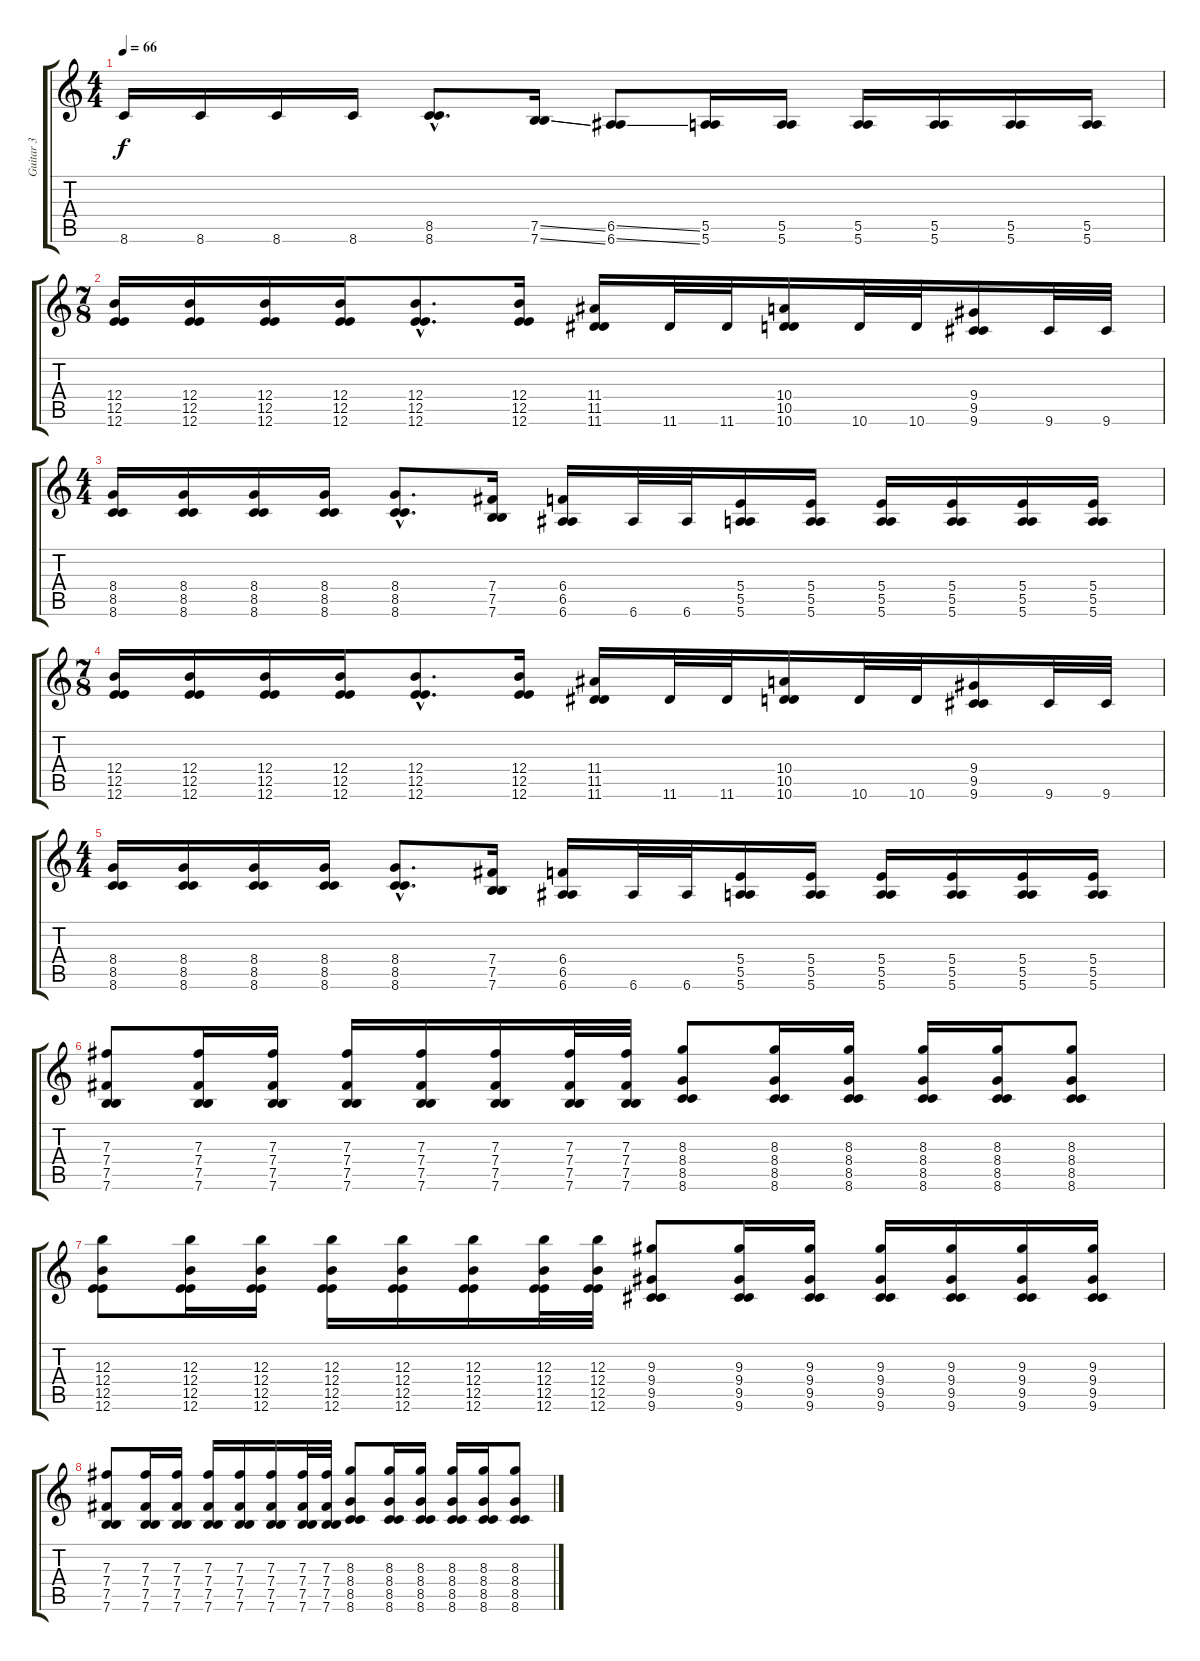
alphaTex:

\track ("Guitar 3" "Guitar 3") {instrument overdrivenguitar}
\staff {score tabs}
\tuning (B3 B3 B3 B2 E2 E2) {hide}
\ts (4 4)
\tempo 66
\clef g2
\ks c
8.6.16{dy f volume 13} 8.6.16 8.6.16 8.6.16 (8.5{hac} 8.6{hac}).8{d} (7.5{ss} 7.6{ss}).16 (6.5{ss} 6.6{ss}).8 (5.5 5.6).16 (5.5 5.6).16 (5.5 5.6).16 (5.5 5.6).16 (5.5 5.6).16 (5.5 5.6).16 |
\ts (7 8)
(12.4 12.5 12.6).16 (12.4 12.5 12.6).16 (12.4 12.5 12.6).16 (12.4 12.5 12.6).16 (12.4{hac} 12.5{hac} 12.6{hac}).8{d} (12.4 12.5 12.6).16 (11.4 11.5 11.6).16 11.6.32 11.6.32 (10.4 10.5 10.6).16 10.6.32 10.6.32 (9.4 9.5 9.6).16 9.6.32 9.6.32 |
\ts (4 4)
(8.4 8.5 8.6).16 (8.4 8.5 8.6).16 (8.4 8.5 8.6).16 (8.4 8.5 8.6).16 (8.4{hac} 8.5{hac} 8.6{hac}).8{d} (7.4 7.5 7.6).16 (6.4 6.5 6.6).16 6.6.32 6.6.32 (5.4 5.5 5.6).16 (5.4 5.5 5.6).16 (5.4 5.5 5.6).16 (5.4 5.5 5.6).16 (5.4 5.5 5.6).16 (5.4 5.5 5.6).16 |
\ts (7 8)
(12.4 12.5 12.6).16 (12.4 12.5 12.6).16 (12.4 12.5 12.6).16 (12.4 12.5 12.6).16 (12.4{hac} 12.5{hac} 12.6{hac}).8{d} (12.4 12.5 12.6).16 (11.4 11.5 11.6).16 11.6.32 11.6.32 (10.4 10.5 10.6).16 10.6.32 10.6.32 (9.4 9.5 9.6).16 9.6.32 9.6.32 |
\ts (4 4)
(8.4 8.5 8.6).16 (8.4 8.5 8.6).16 (8.4 8.5 8.6).16 (8.4 8.5 8.6).16 (8.4{hac} 8.5{hac} 8.6{hac}).8{d} (7.4 7.5 7.6).16 (6.4 6.5 6.6).16 6.6.32 6.6.32 (5.4 5.5 5.6).16 (5.4 5.5 5.6).16 (5.4 5.5 5.6).16 (5.4 5.5 5.6).16 (5.4 5.5 5.6).16 (5.4 5.5 5.6).16 |
(7.3 7.4 7.5 7.6).8 (7.3 7.4 7.5 7.6).16 (7.3 7.4 7.5 7.6).16 (7.3 7.4 7.5 7.6).16 (7.3 7.4 7.5 7.6).16 (7.3 7.4 7.5 7.6).16 (7.3 7.4 7.5 7.6).32 (7.3 7.4 7.5 7.6).32 (8.3 8.4 8.5 8.6).8 (8.3 8.4 8.5 8.6).16 (8.3 8.4 8.5 8.6).16 (8.3 8.4 8.5 8.6).16 (8.3 8.4 8.5 8.6).16 (8.3 8.4 8.5 8.6).8 |
(12.3 12.4 12.5 12.6).8 (12.3 12.4 12.5 12.6).16 (12.3 12.4 12.5 12.6).16 (12.3 12.4 12.5 12.6).16 (12.3 12.4 12.5 12.6).16 (12.3 12.4 12.5 12.6).16 (12.3 12.4 12.5 12.6).32 (12.3 12.4 12.5 12.6).32 (9.3 9.4 9.5 9.6).8 (9.3 9.4 9.5 9.6).16 (9.3 9.4 9.5 9.6).16 (9.3 9.4 9.5 9.6).16 (9.3 9.4 9.5 9.6).16 (9.3 9.4 9.5 9.6).16 (9.3 9.4 9.5 9.6).16 |
(7.3 7.4 7.5 7.6).8 (7.3 7.4 7.5 7.6).16 (7.3 7.4 7.5 7.6).16 (7.3 7.4 7.5 7.6).16 (7.3 7.4 7.5 7.6).16 (7.3 7.4 7.5 7.6).16 (7.3 7.4 7.5 7.6).32 (7.3 7.4 7.5 7.6).32 (8.3 8.4 8.5 8.6).8 (8.3 8.4 8.5 8.6).16 (8.3 8.4 8.5 8.6).16 (8.3 8.4 8.5 8.6).16 (8.3 8.4 8.5 8.6).16 (8.3 8.4 8.5 8.6).8
